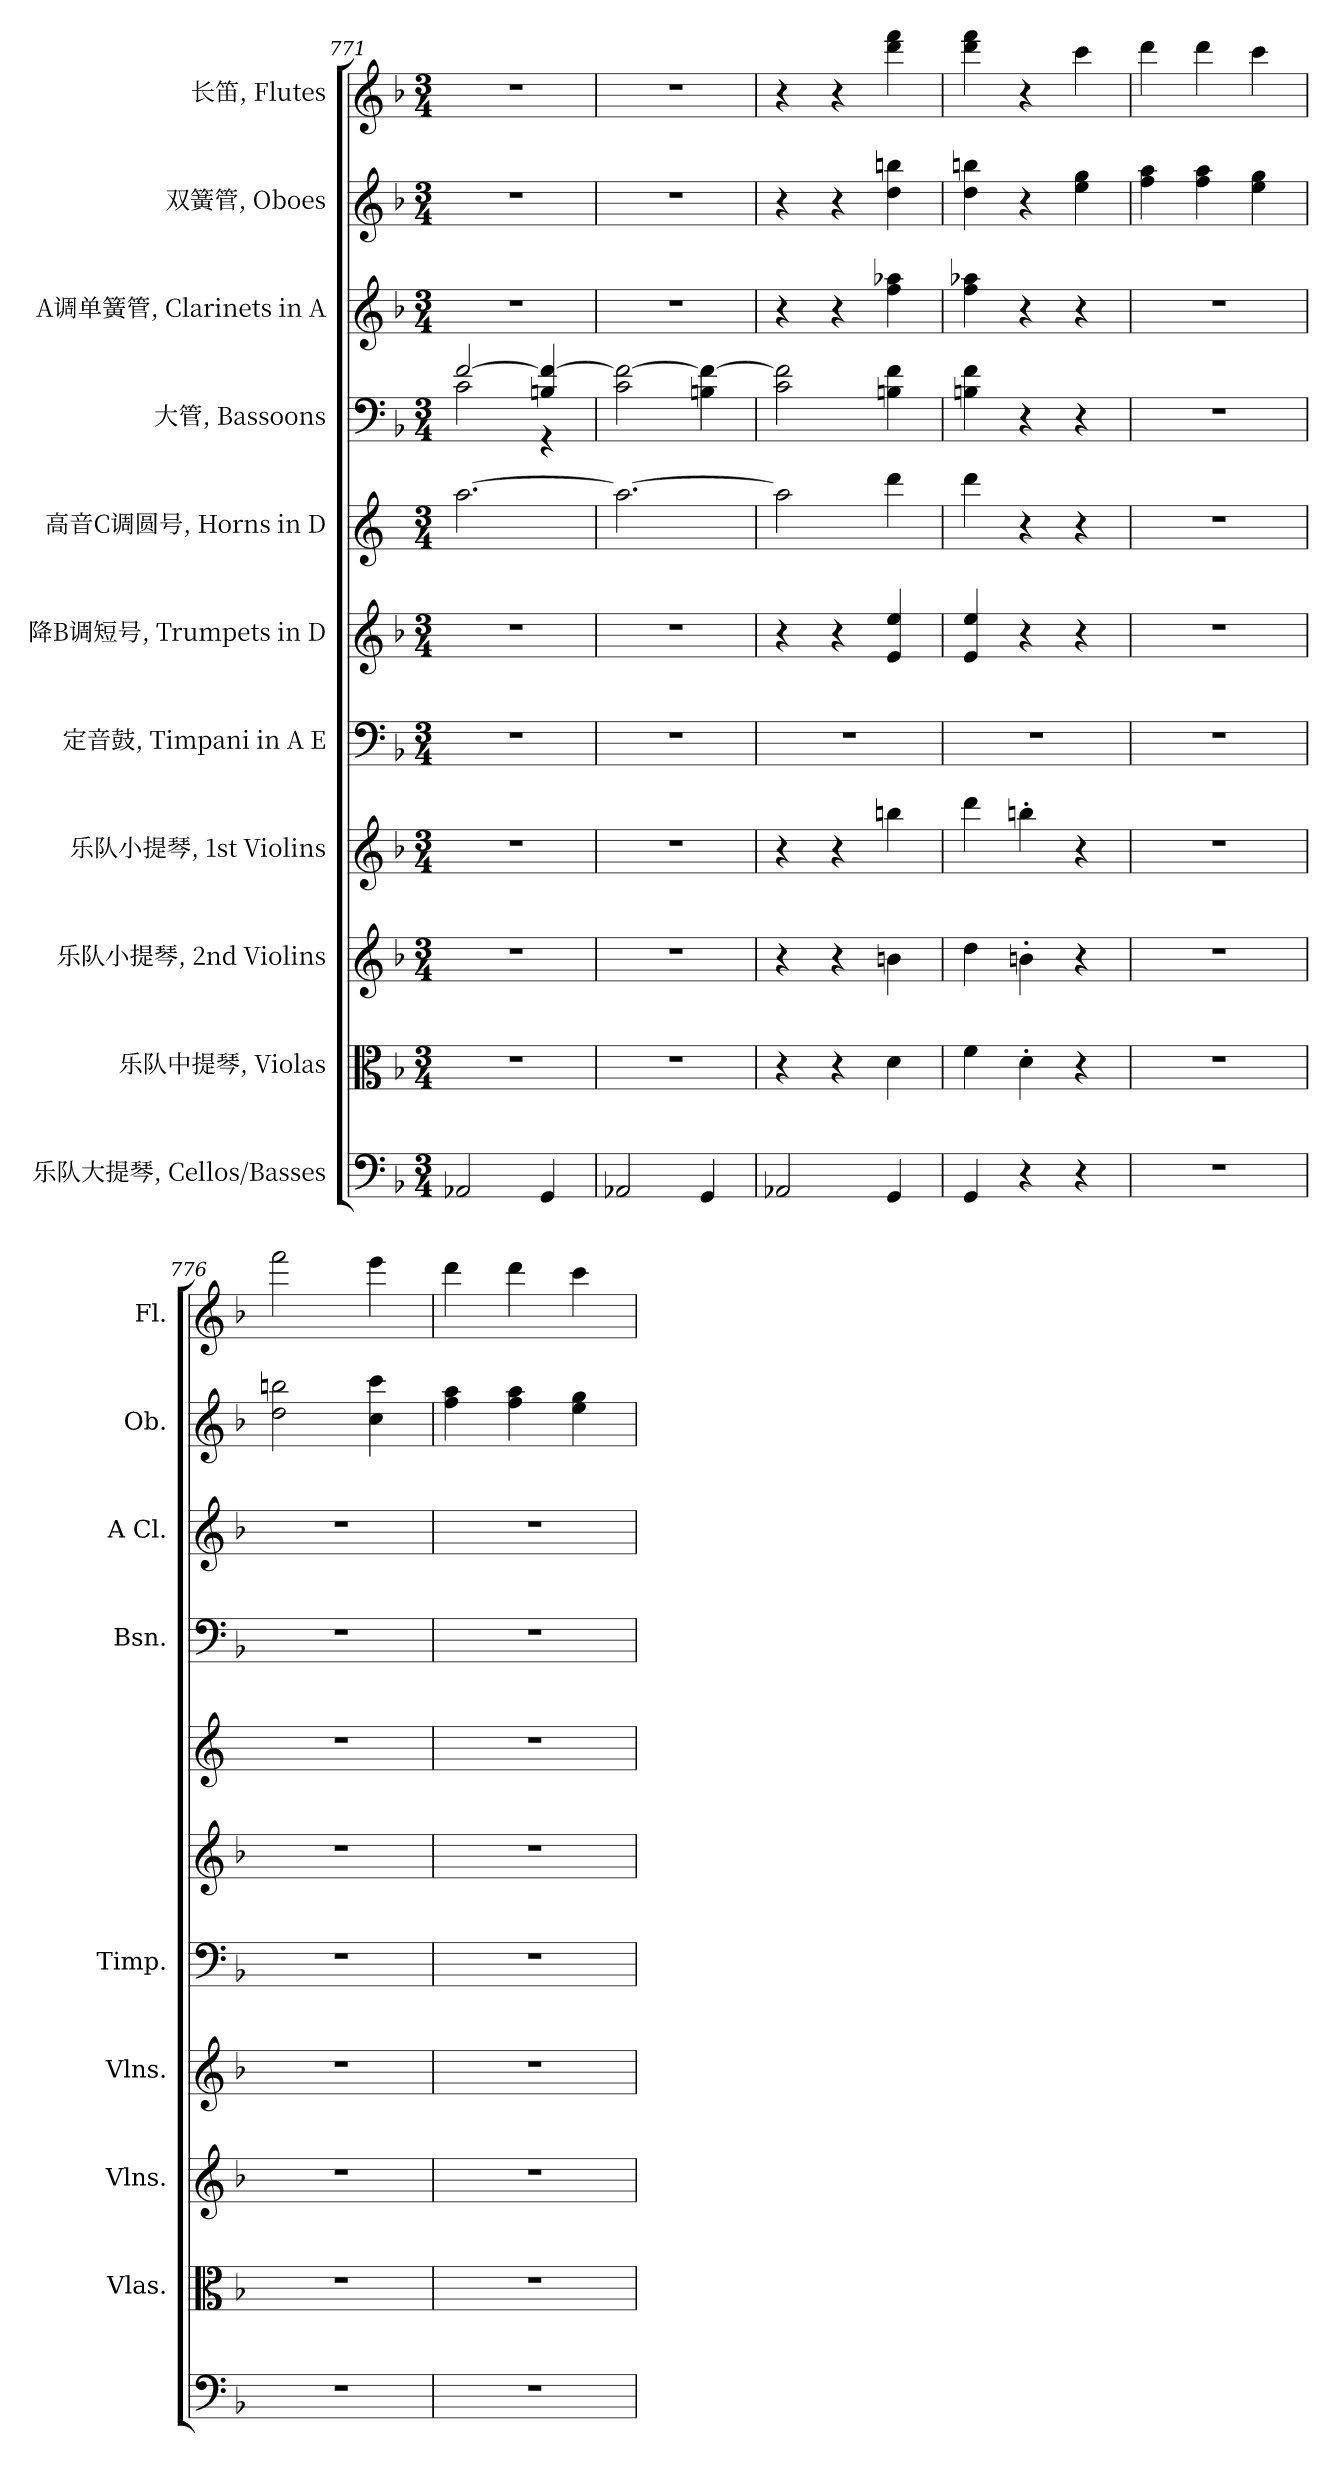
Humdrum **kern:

**kern	**kern	**kern	**kern	**kern	**kern	**kern	**kern	**kern	**kern	**kern
*part11	*part10	*part9	*part8	*part7	*part6	*part5	*part4	*part3	*part2	*part1
*staff11	*staff10	*staff9	*staff8	*staff7	*staff6	*staff5	*staff4	*staff3	*staff2	*staff1
*I"乐队大提琴, Cellos/Basses	*I"乐队中提琴, Violas	*I"乐队小提琴, 2nd Violins	*I"乐队小提琴, 1st Violins	*I"定音鼓, Timpani in A E	*I"降B调短号, Trumpets in D	*I"高音C调圆号, Horns in D	*I"大管, Bassoons	*I"A调单簧管, Clarinets in A	*I"双簧管, Oboes	*I"长笛, Flutes
*	*I'Vlas.	*I'Vlns.	*I'Vlns.	*I'Timp.	*	*	*I'Bsn.	*I'A Cl.	*I'Ob.	*I'Fl.
!!LO:PB:g=z
*clefF4	*clefC3	*clefG2	*clefG2	*clefF4	*clefG2	*clefG2	*clefF4	*clefG2	*clefG2	*clefG2
*	*	*	*	*	*ITrd1c2	*ITrd4c7	*	*ITrd2c3	*	*
*k[b-]	*k[b-]	*k[b-]	*k[b-]	*k[b-]	*k[b-e-a-]	*k[b-]	*k[b-]	*k[f#c#]	*k[b-]	*k[b-]
*M3/4	*M3/4	*M3/4	*M3/4	*M3/4	*M3/4	*M3/4	*M3/4	*M3/4	*M3/4	*M3/4
=771	=771	=771	=771	=771	=771	=771	=771	=771	=771	=771
*	*	*	*	*	*	*	*^	*	*	*
2AA-X/	2.r	2.r	2.r	2.r	2.r	[2.dd\	[2f/	2c\	2.r	2.r	2.r
4GG/	.	.	.	.	.	.	4Bn/ 4f/_	4r	.	.	.
*	*	*	*	*	*	*	*v	*v	*	*	*
=772	=772	=772	=772	=772	=772	=772	=772	=772	=772	=772
2AA-X/	2.r	2.r	2.r	2.r	2.r	2.dd\_	2c\ 2f\_	2.r	2.r	2.r
4GG/	.	.	.	.	.	.	4Bn\ 4f\_	.	.	.
=773	=773	=773	=773	=773	=773	=773	=773	=773	=773	=773
2AA-X/	4r	4r	4r	2.r	4r	2dd\]	2c\ 2f\]	4r	4r	4r
.	4r	4r	4r	.	4r	.	.	4r	4r	4r
4GG/	4d\	4bn\	4bbn\	.	4d/ 4dd/	4gg\	4Bn\ 4f\	4dd\ 4ffn\	4dd\ 4bbn\	4ddd\ 4fff\
=774	=774	=774	=774	=774	=774	=774	=774	=774	=774	=774
4GG/	4f\	4dd\	4ddd\	2.r	4d/ 4dd/	4gg\	4Bn\ 4f\	4dd\ 4ffn\	4dd\ 4bbn\	4ddd\ 4fff\
4r	4d'\	4bn'\	4bbn'\	.	4r	4r	4r	4r	4r	4r
4r	4r	4r	4r	.	4r	4r	4r	4r	4ee\ 4gg\	4ccc\
=775	=775	=775	=775	=775	=775	=775	=775	=775	=775	=775
2.r	2.r	2.r	2.r	2.r	2.r	2.r	2.r	2.r	4ff\ 4aa\	4ddd\
.	.	.	.	.	.	.	.	.	4ff\ 4aa\	4ddd\
.	.	.	.	.	.	.	.	.	4ee\ 4gg\	4ccc\
=776	=776	=776	=776	=776	=776	=776	=776	=776	=776	=776
2.r	2.r	2.r	2.r	2.r	2.r	2.r	2.r	2.r	2dd\ 2bbn\	2fff\
.	.	.	.	.	.	.	.	.	4cc\ 4ccc\	4eee\
=777	=777	=777	=777	=777	=777	=777	=777	=777	=777	=777
2.r	2.r	2.r	2.r	2.r	2.r	2.r	2.r	2.r	4ff\ 4aa\	4ddd\
.	.	.	.	.	.	.	.	.	4ff\ 4aa\	4ddd\
.	.	.	.	.	.	.	.	.	4ee\ 4gg\	4ccc\
=	=	=	=	=	=	=	=	=	=	=
*-	*-	*-	*-	*-	*-	*-	*-	*-	*-	*-
